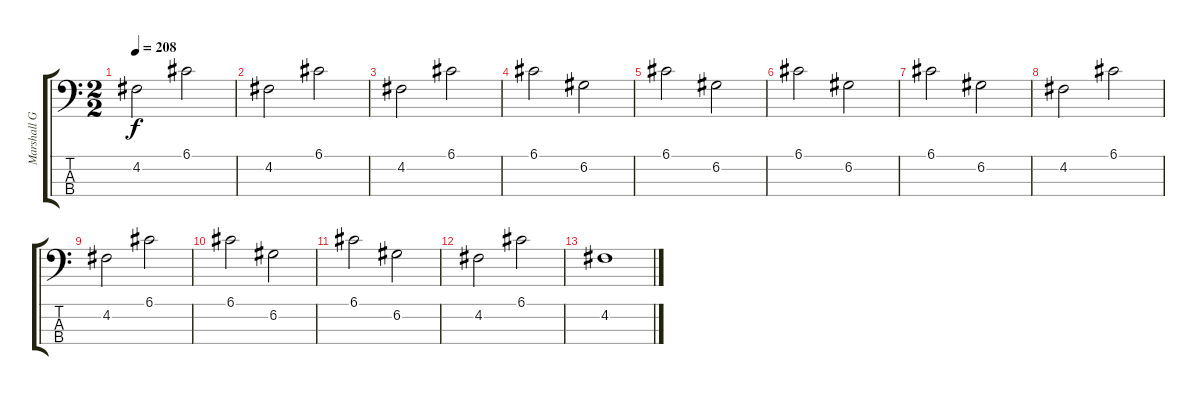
\track ("Marshall Grant" "Marshall G") {instrument electricbassfinger}
\staff {score tabs}
\tuning (G2 D2 A1 E1) {hide}
\ts (2 2)
\tempo 208
\clef f4
\ks c
4.2.2{dy f} 6.1.2 |
4.2.2 6.1.2 |
4.2.2 6.1.2 |
6.1.2 6.2.2 |
6.1.2 6.2.2 |
6.1.2 6.2.2 |
6.1.2 6.2.2 |
4.2.2 6.1.2 |
4.2.2 6.1.2 |
6.1.2 6.2.2 |
6.1.2 6.2.2 |
4.2.2 6.1.2 |
4.2.1
